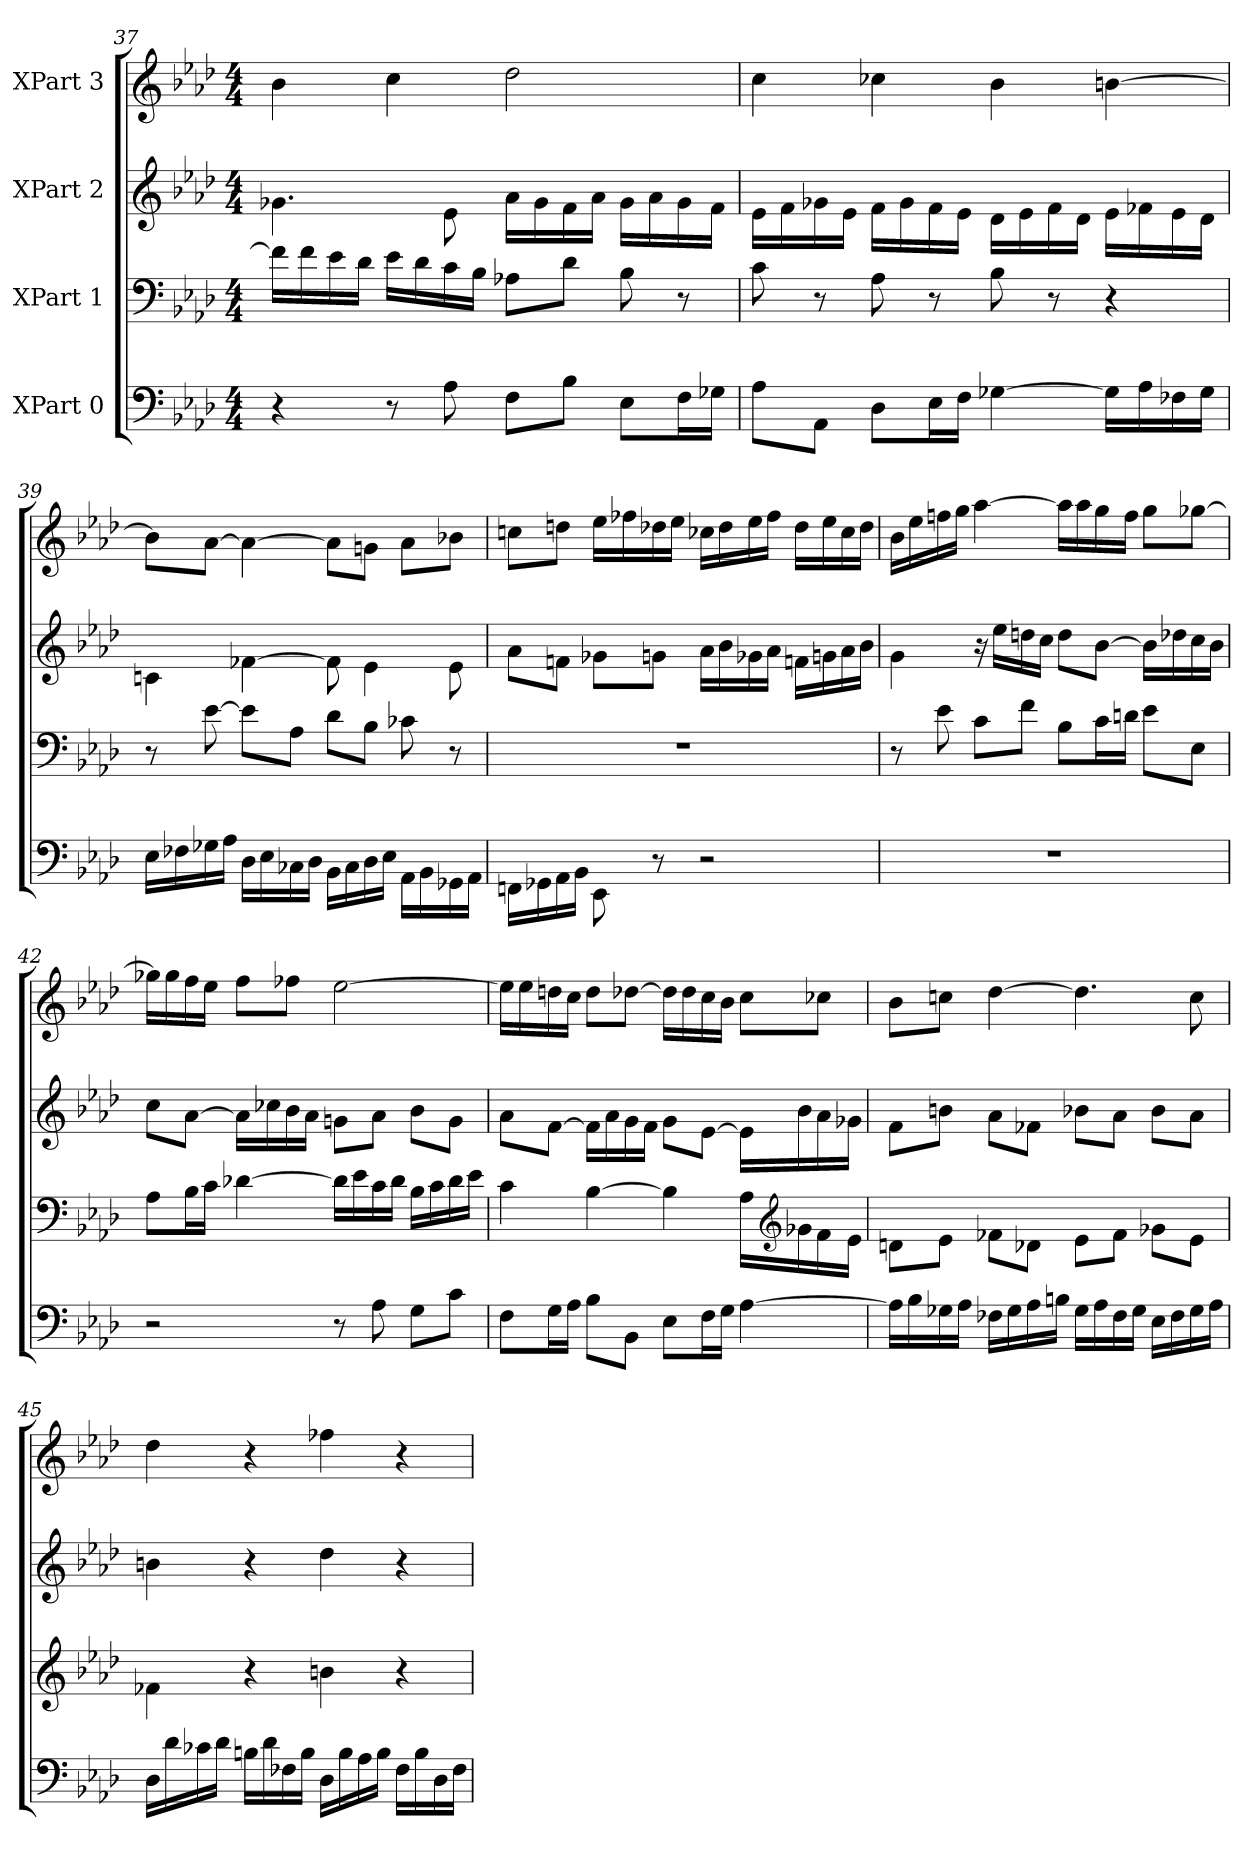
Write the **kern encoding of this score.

**kern	**kern	**kern	**kern
*part4	*part3	*part2	*part1
*staff4	*staff3	*staff2	*staff1
*I"XPart 0	*I"XPart 1	*I"XPart 2	*I"XPart 3
*clefF4	*clefF4	*clefG2	*clefG2
*k[b-e-a-d-]	*k[b-e-a-d-]	*k[b-e-a-d-]	*k[b-e-a-d-]
*M4/4	*M4/4	*M4/4	*M4/4
=37	=37	=37	=37
4r	16f\L]	4.g-X\	4b-\
.	16f\	.	.
.	16e-\	.	.
.	16d-\J	.	.
8r	16e-\L	.	4cc\
.	16d-\	.	.
8A-\	16c\	8e-\	.
.	16B-\J	.	.
8F\L	8A-X\L	16a-\L	2dd-\
.	.	16g-\	.
8B-\J	8d-\J	16f\	.
.	.	16a-\J	.
8E-\L	8B-\	16g-\L	.
.	.	16a-\	.
16F\	8r	16g-\	.
16G-X\J	.	16f\J	.
=38	=38	=38	=38
8A-\L	8c\	16e-\L	4cc\
.	.	16f\	.
8AA-\J	8r	16g-X\	.
.	.	16e-\J	.
8D-\L	8A-\	16f\L	4cc-X\
.	.	16g-\	.
16E-\	8r	16f\	.
16F\J	.	16e-\J	.
[4G-X\	8B-\	16d-\L	4b-\
.	.	16e-\	.
.	8r	16f\	.
.	.	16d-\J	.
16G-\L]	4r	16e-\L	[4bn\
16A-\	.	16f-X\	.
16F-X\	.	16e-\	.
16G-\J	.	16d-\J	.
=39	=39	=39	=39
16E-\L	8r	4cn\	8bn\L]
16F-X\	.	.	.
16G-X\	[8e-\	.	[8a-\J
16A-\J	.	.	.
16D-\L	8e-\L]	[4f-X\	4a-\_
16E-\	.	.	.
16C-X\	8A-\J	.	.
16D-\J	.	.	.
16BB-\L	8d-\L	8f-\]	8a-\L]
16C-\	.	.	.
16D-\	8B-\J	4e-\	8gn\J
16E-\J	.	.	.
16AA-\L	8c-X\	.	8a-\L
16BB-\	.	.	.
16GG-\	8r	8e-\	8b-X\J
16AA-\J	.	.	.
=40	=40	=40	=40
16FFn\L	1r	8a-\L	8ccn\L
16GG-X\	.	.	.
16AA-\	.	8fn\J	8ddn\J
16BB-\J	.	.	.
8EE-\	.	8g-X\L	16ee-\L
.	.	.	16ff-X\
8r	.	8gn\J	16dd-X\
.	.	.	16ee-\J
2r	.	16a-\L	16cc-X\L
.	.	16b-\	16dd-\
.	.	16g-X\	16ee-\
.	.	16a-\J	16ff-\J
.	.	16fn\L	16dd-\L
.	.	16gn\	16ee-\
.	.	16a-\	16cc-\
.	.	16b-\J	16dd-\J
=41	=41	=41	=41
1r	8r	4g\	16b-\L
.	.	.	16ee-\
.	8e-\	.	16ffn\
.	.	.	16gg\J
.	8c\L	16r	[4aa-\
.	.	16ee-\L	.
.	8f\J	16ddn\	.
.	.	16cc\J	.
.	8B-\L	8dd\L	16aa-\L]
.	.	.	16aa-\
.	16c\	[8b-\J	16gg\
.	16dn\J	.	16ff\J
.	8e-\L	16b-\L]	8gg\L
.	.	16dd-X\	.
.	8E-\J	16cc\	[8gg-X\J
.	.	16b-\J	.
=42	=42	=42	=42
2r	8A-\L	8cc\L	16gg-X\L]
.	.	.	16gg-\
.	16B-\	[8a-\J	16ff\
.	16c\J	.	16ee-\J
.	[4d-X\	16a-\L]	8ff\L
.	.	16cc-X\	.
.	.	16b-\	8ff-X\J
.	.	16a-\J	.
8r	16d-\L]	8gn\L	[2ee-\
.	16e-\	.	.
8A-\	16c\	8a-\J	.
.	16d-\J	.	.
8G\L	16B-\L	8b-\L	.
.	16c\	.	.
8c\J	16d-\	8g\J	.
.	16e-\J	.	.
=43	=43	=43	=43
8F\L	4c\	8a-\L	16ee-\L]
.	.	.	16ee-\
16G\	.	[8f\J	16ddn\
16A-\J	.	.	16cc\J
8B-\L	[4B-\	16f\L]	8dd\L
.	.	16a-\	.
8BB-\J	.	16g\	[8dd-X\J
.	.	16f\J	.
8E-\L	4B-\]	8g\L	16dd-\L]
.	.	.	16dd-\
16F\	.	[8e-\J	16cc\
16G\J	.	.	16b-\J
[4A-\	16A-\L	16e-\L]	8cc\L
*	*clefG2	*	*
.	16g-X\	16b-\	.
.	16f\	16a-\	8cc-X\J
.	16e-\J	16g-X\J	.
=44	=44	=44	=44
16A-\L]	8dn\L	8f\L	8b-\L
16B-\	.	.	.
16G-X\	8e-\J	8bn\J	8ccn\J
16A-\J	.	.	.
16F-X\L	8f-X\L	8a-\L	[4dd-\
16G-\	.	.	.
16A-\	8d-X\J	8f-X\J	.
16Bn\J	.	.	.
16G-\L	8e-\L	8b-X\L	4.dd-\]
16A-\	.	.	.
16F-\	8f-\J	8a-\J	.
16G-\J	.	.	.
16E-\L	8g-X\L	8b-\L	.
16F-\	.	.	.
16G-\	8e-\J	8a-\J	8cc\
16A-\J	.	.	.
=45	=45	=45	=45
16D-\L	4f-X\	4bn\	4dd-\
16d-\	.	.	.
16c-X\	.	.	.
16d-\J	.	.	.
16Bn\L	4r	4r	4r
16d-\	.	.	.
16F-X\	.	.	.
16B\J	.	.	.
16D-\L	4bn\	4dd-\	4ff-X\
16B\	.	.	.
16A-\	.	.	.
16B\J	.	.	.
16F-\L	4r	4r	4r
16B\	.	.	.
16D-\	.	.	.
16F-\J	.	.	.
=	=	=	=
*-	*-	*-	*-
